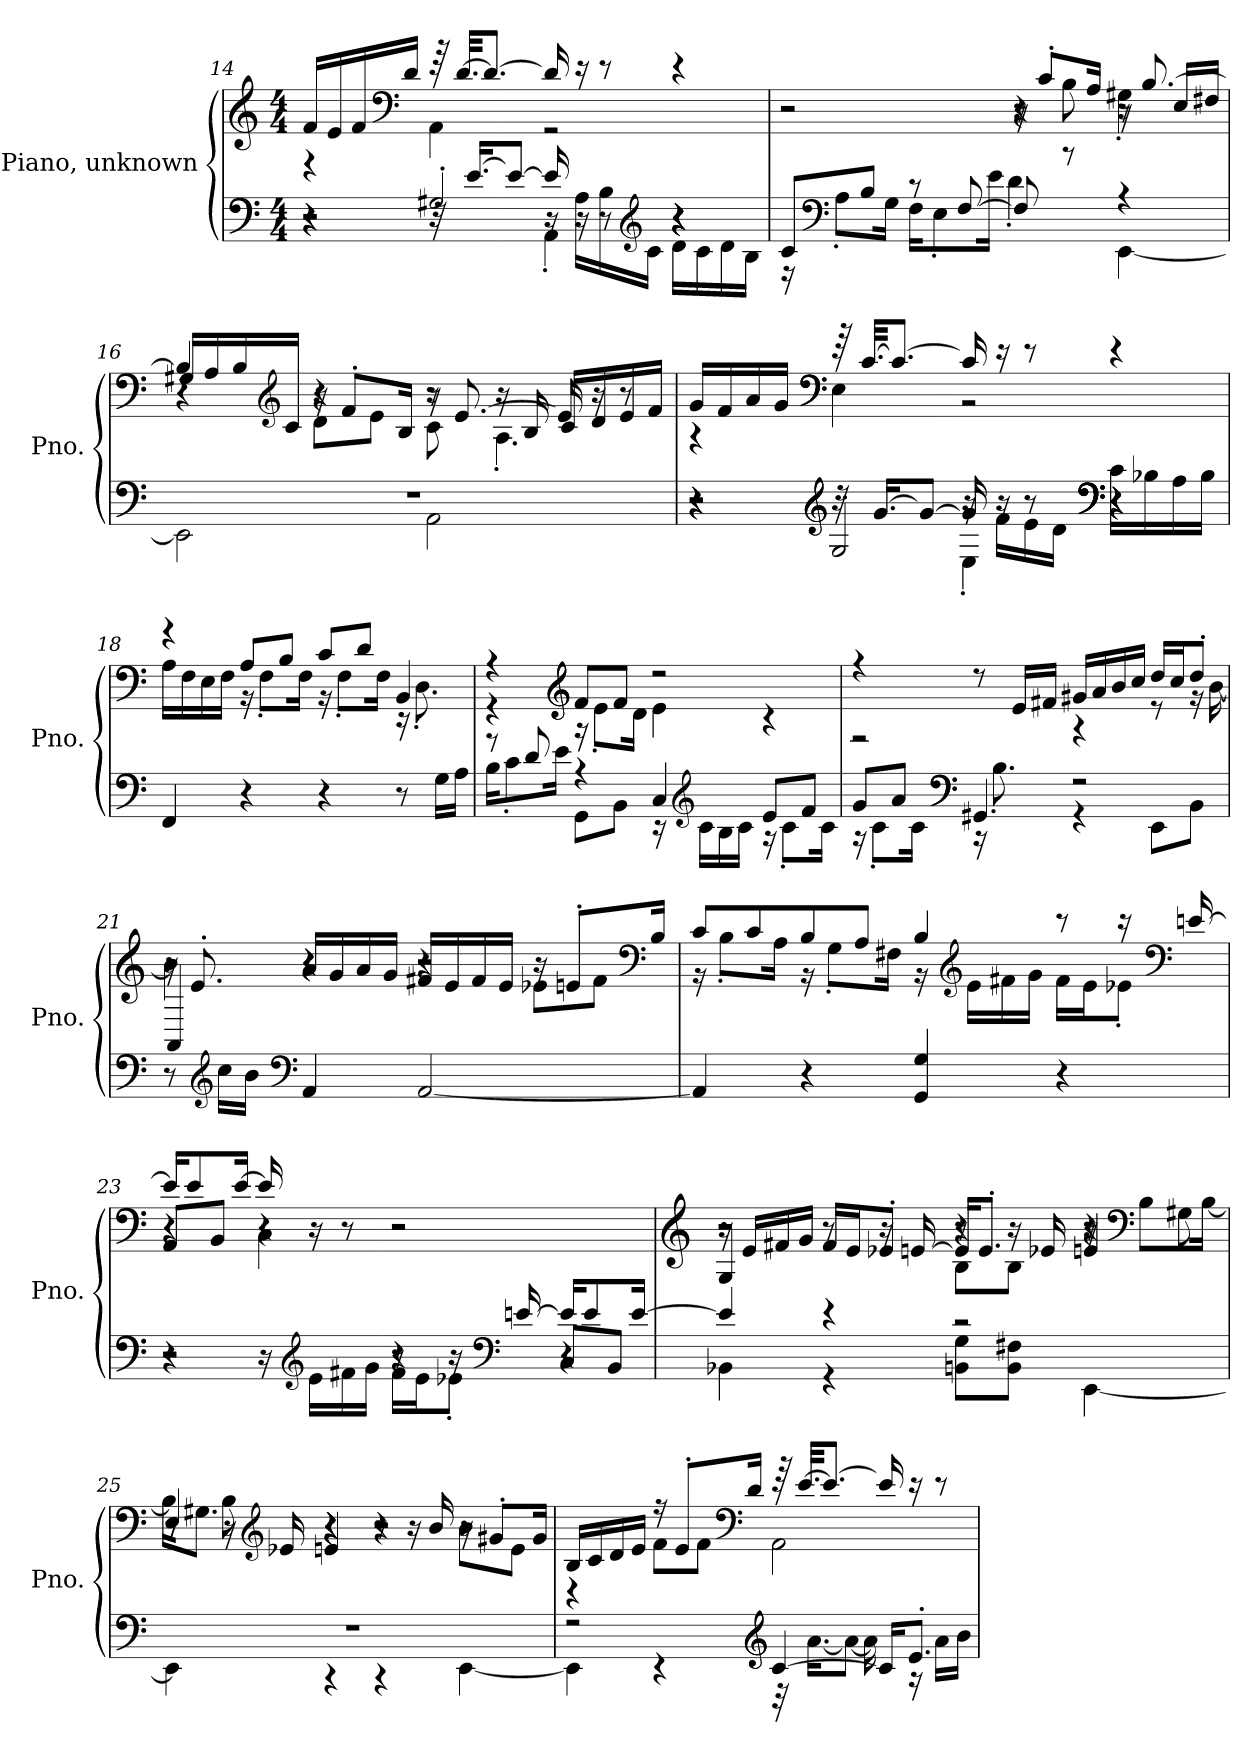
**kern	**kern
*part1	*part1
*staff2	*staff1
*I"Piano, unknown	*
*I'Pno.	*
!!LO:LB:g=z
*clefF4	*clefG2
*k[]	*k[]
*M4/4	*M4/4
=14	=14
*^	*^
*	*^	*	*
*	*	*^	*	*
4r	2r	4r	2r	16f/LL	4r
.	.	.	.	16e/	.
.	.	.	.	16f/	.
*	*	*	*	*clefF4	*
.	.	.	.	16d/JJ	.
32r	.	2G#X'/	.	64r	4AA\
.	.	.	.	[32.d/KKL	.
[16.e/KL	.	.	.	.	.
.	.	.	.	8.d/J_	.
8e/J_	.	.	.	.	.
16e/]	16r	.	4AA'\	16d/]	2r
16r	16A\LL	.	.	16r	.
8r	16B\	.	.	8r	.
*clefG2	*	*	*	*	*
.	16c\JJ	.	.	.	.
4r	16d\LL	4r	4r	4r	.
.	16c\	.	.	.	.
.	16d\	.	.	.	.
.	16B\JJ	.	.	.	.
*	*v	*v	*v	*	*
=15	=15	=15	=15
*	*	*	*^
8c/L	16r	2r	2r	2r
*clefF4	*	*	*	*
.	8A'\L	.	.	.
8B/J	.	.	.	.
.	16G\Jk	.	.	.
8r	16F\KL	.	.	.
.	8E'\	.	.	.
[8F/	.	.	.	.
.	16e\Jk	.	.	.
8F/]	4d'\	4r	8r	16r
.	.	.	.	8c'/L
8r	.	.	8B\	.
.	.	.	.	16A/Jk
4r	[4EE\	16r	4G#X'\	8r
.	.	[8.B/	.	.
.	.	.	.	16E/LL
.	.	.	.	16F#X/JJ
!!LO:LB:g=z	!!	!!
=16	=16	=16	=16	=16
1r	2EE\]	4B/]	4r	16G#X/LL
.	.	.	.	16A/
.	.	.	.	16B/
*	*	*clefG2	*	*
.	.	.	.	16c/JJ
.	.	4r	8d\L	16r
.	.	.	.	8f'/L
.	.	.	8e\J	.
.	.	.	.	16B/Jk
.	2AA\	16r	8c\	8r
.	.	[8.e/	.	.
.	.	.	4.A'\	16r
.	.	.	.	16B/
.	.	16e/]	.	16c/LL
.	.	16r	.	16d/
.	.	8r	.	16e/
.	.	.	.	16f/JJ
*	*	*	*v	*v
=17	=17	=17	=17
*^	*^	*	*
4r	2r	4r	2r	16g/LL	4r
.	.	.	.	16f/	.
.	.	.	.	16a/	.
.	.	.	.	16g/JJ	.
*clefG2	*	*	*	*clefF4	*
32r	.	2G'/	.	64r	4E\
.	.	.	.	[32.c/KKL	.
[16.g/KL	.	.	.	.	.
.	.	.	.	8.c/J_	.
8g/J_	.	.	.	.	.
16g/]	16r	.	4E'\	16c/]	2r
16r	16f\LL	.	.	16r	.
8r	16e\	.	.	8r	.
.	16d\JJ	.	.	.	.
*clefF4	*	*	*	*	*
4r	16c\LL	4r	4r	4r	.
.	16B-X\	.	.	.	.
.	16A\	.	.	.	.
.	16B-\JJ	.	.	.	.
*v	*v	*v	*v	*	*
!!LO:LB:g=z	!!
=18	=18	=18
4FF/	4r	16A\LL
.	.	16F\
.	.	16E\
.	.	16F\JJ
4r	8A/L	16r
.	.	8F'\L
.	8B/J	.
.	.	16F\Jk
4r	8c/L	16r
.	.	8F'\L
.	8d/J	.
.	.	16F\Jk
8r	4BB/	16r
.	.	8.D'\
16G\LL	.	.
16A\JJ	.	.
=19	=19	=19
*^	*	*
8r	16B\KL	4r	4r
.	8c'\	.	.
8d/	.	.	.
.	16e\Jk	.	.
*	*	*clefG2	*
4r	8GG\L	8f/L	16r
.	.	.	8e'\L
.	8BB\J	8f/J	.
.	.	.	16d\Jk
4C/	16r	2r	4e\
*clefG2	*	*	*
.	16c\LL	.	.
.	16B\	.	.
.	16c\JJ	.	.
8e/L	16r	.	4r
.	8c'\L	.	.
8f/J	.	.	.
.	16c\Jk	.	.
!!LO:LB:g=z	!!
=20	=20	=20	=20
8g/L	16r	4r	2r
.	8c'\L	.	.
8a/J	.	.	.
.	16c\Jk	.	.
*clefF4	*	*	*
4GG#X/	16r	8r	.
.	8.B'\	.	.
.	.	16e/LL	.
.	.	16f#X/JJ	.
2r	4r	16g#X/LL	4r
.	.	16a/	.
.	.	16b/	.
.	.	16cc/JJ	.
.	8EE\L	16dd/LL	8r
.	.	16cc/J	.
.	8BB\J	8dd'/J	16r
.	.	.	[16b\
*v	*v	*	*
=21	=21	=21
*	*	*^
8r	16r	4b\]	4AA/
.	8.e'/	.	.
*clefG2	*	*	*
16cc\LL	.	.	.
16b\JJ	.	.	.
*clefF4	*	*	*
4AA/	16a/LL	4r	4r
.	16g/	.	.
.	16a/	.	.
.	16g/JJ	.	.
[2AA/	16f#X/LL	4r	2r
.	16e/	.	.
.	16f#/	.	.
.	16e/JJ	.	.
.	16r	8e-X\L	.
.	8en'/L	.	.
.	.	8f#\J	.
*	*clefF4	*	*
.	16B/Jk	.	.
*	*	*v	*v
!!LO:LB:g=z
=22	=22	=22
4AA/]	8c/L	16r
.	.	8B'\L
.	8c/	.
.	.	16A\Jk
4r	8B/	16r
.	.	8G'\L
.	8A/J	.
.	.	16F#X\Jk
4GG/ 4G/	4B/	16r
*	*clefG2	*
.	.	16e\LL
.	.	16f#X\
.	.	16g\JJ
4r	8r	16f#\LL
.	.	16e\J
.	16r	8e-X'\J
*	*clefF4	*
.	[16en/	.
=23	=23	=23
*^	*	*^
*	*^	*	*	*
2r	4r	2r	16e/KL]	4r	8AA/L
.	.	.	8e/	.	.
.	.	.	.	.	8BB/J
.	.	.	[16e/Jk	.	.
.	16r	.	16e/]	4C\	4r
*clefG2	*	*	*	*	*
.	16e\LL	.	16r	.	.
.	16f#X\	.	8r	.	.
.	16g\JJ	.	.	.	.
8r	16f#\LL	4r	2r	2r	2r
.	16e\J	.	.	.	.
16r	8e-X'\J	.	.	.	.
*clefF4	*	*	*	*	*
[16en/	.	.	.	.	.
16e/KL]	4r	8C/L	.	.	.
8e/	.	.	.	.	.
.	.	8BB/J	.	.	.
[16e/Jk	.	.	.	.	.
*v	*v	*v	*	*	*
*	*v	*v	*v
!!LO:PB:g=z
=24	=24
*	*clefG2
*^	*^
*	*	*	*^
*	*	*	*	*^
4e/]	4BB-X\	16r	2r	4G/	2r
.	.	16e/LL	.	.	.
.	.	16f#X/	.	.	.
.	.	16g/JJ	.	.	.
4r	4r	16f#/LL	.	8r	.
.	.	16e/J	.	.	.
.	.	8e-X'/J	.	16r	.
.	.	.	.	[16en/	.
2r	8BBn\ 8G\L	8r	4r	16e/KL]	8B\L
.	.	.	.	8.e'/J	.
.	8BB\ 8F#X\J	16r	.	.	8B\J
.	.	16e-X/	.	.	.
.	[4EE\	4r	8r	4en/	16r
*	*	*clefF4	*	*	*
.	.	.	.	.	8B\L
.	.	.	8G#X\	.	.
.	.	.	.	.	[16B\Jk
=25	=25	=25	=25	=25	=25
1r	4EE\]	8r	8r	4E/	16B\KL]
.	.	.	.	.	8.G#X\J
.	.	16r	8B\	.	.
*	*	*clefG2	*	*	*
.	.	16e-X/	.	.	.
.	4r	4en/	4r	4r	4r
.	4r	8r	4r	2r	2r
.	.	16r	.	.	.
.	.	16b/	.	.	.
.	[4EE\	16r	8b\L	.	.
.	.	8g#X'/L	.	.	.
.	.	.	8e\J	.	.
.	.	16g#/Jk	.	.	.
*	*	*	*v	*v	*v
!!LO:LB:g=z
=26	=26	=26	=26
2r	4EE\]	16B/LL	4r
.	.	16c/	.
.	.	16d/	.
.	.	16e/JJ	.
.	4r	16r	8f\L
.	.	8e'/L	.
.	.	.	8f\J
*	*	*clefF4	*
.	.	16d/Jk	.
*clefG2	*	*	*
[4c/	32r	64r	2AA\
.	.	[32.e/KKL	.
.	[16.a\KL	.	.
.	.	8.e/J_	.
.	8a\J_	.	.
16c/KL]	16a\]	16e/]	.
8.e'/J	16r	16r	.
.	16a\LL	8r	.
.	16b\JJ	.	.
*v	*v	*	*
*	*v	*v
=	=
*-	*-
